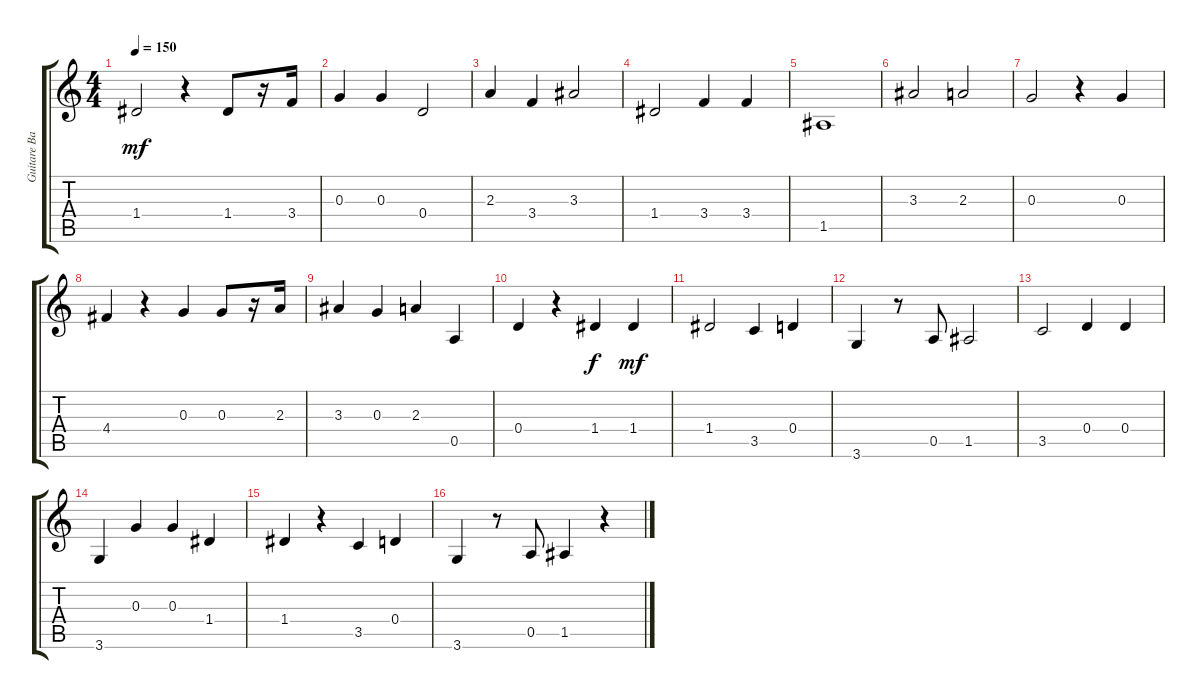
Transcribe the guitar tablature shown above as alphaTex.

\track ("Guitare Basse" "Guitare Ba") {instrument acousticguitarnylon}
\staff {score tabs}
\tuning (E4 B3 G3 D3 A2 E2) {hide}
\ts (4 4)
\tempo 150
\clef g2
\ks c
1.4.2{dy mf} r.4 1.4.8 r.16 3.4.16 |
0.3.4 0.3.4 0.4.2 |
2.3.4 3.4.4 3.3.2 |
1.4.2 3.4.4 3.4.4 |
1.5.1 |
3.3.2 2.3.2 |
0.3.2 r.4 0.3.4 |
4.4.4 r.4 0.3.4 0.3.8 r.16 2.3.16 |
3.3.4 0.3.4 2.3.4 0.5.4 |
0.4.4 r.4 1.4.4{dy f} 1.4.4{dy mf} |
1.4.2 3.5.4 0.4.4 |
3.6.4 r.8 0.5.8 1.5.2 |
3.5.2 0.4.4 0.4.4 |
3.6.4 0.3.4 0.3.4 1.4.4 |
1.4.4 r.4 3.5.4 0.4.4 |
3.6.4 r.8 0.5.8 1.5.4 r.4
